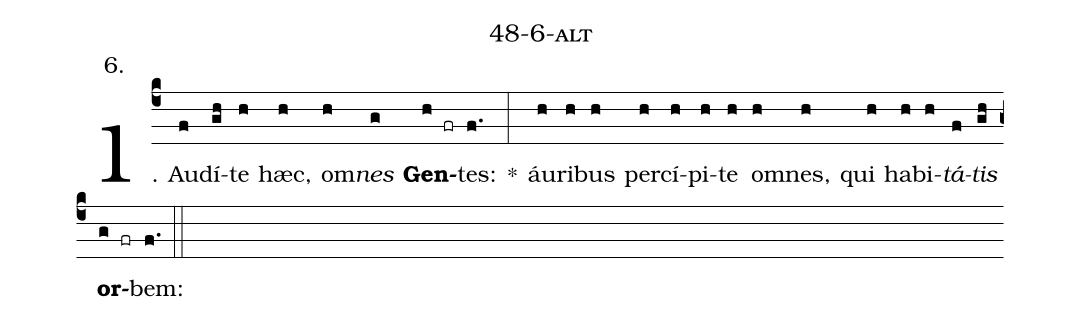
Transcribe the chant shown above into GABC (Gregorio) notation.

name: 48-6-alt;
annotation: 6.;
%%
(c4)1. Au(f)dí(gh)te(h) hæc,(h) om(h)<i>nes</i>(g) <b>Gen</b>(h fr)tes:(f.) *(:) áu(h)ri(h)bus(h) per(h)cí(h)pi(h)te(h) om(h)nes,(h) qui(h) ha(h)bi(h)<i>tá</i>(f)<i>tis</i>(gh) <b>or</b>(g fr)bem:(f.) (::)
